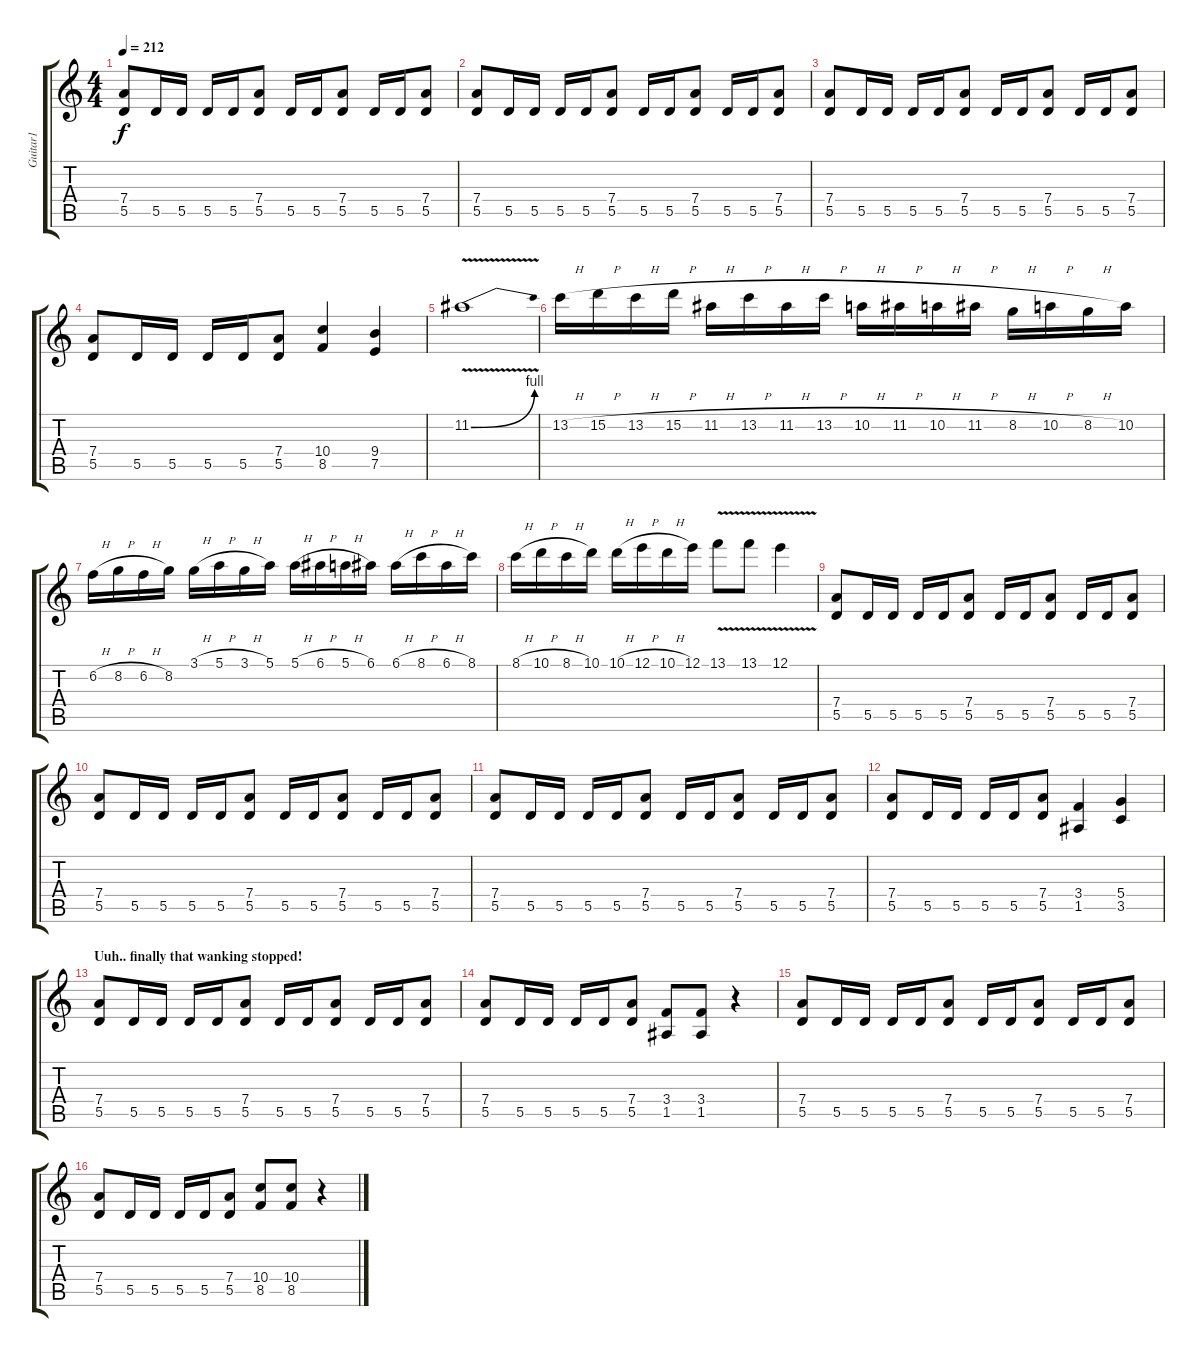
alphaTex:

\track ("Guitar1" "Guitar1") {instrument distortionguitar}
\staff {score tabs}
\tuning (E4 B3 G3 D3 A2 E2) {hide}
\ts (4 4)
\tempo 212
\clef g2
\ks c
(7.4 5.5).8{dy f} 5.5.16 5.5.16 5.5.16 5.5.16 (7.4 5.5).8 5.5.16 5.5.16 (7.4 5.5).8 5.5.16 5.5.16 (7.4 5.5).8 |
(7.4 5.5).8 5.5.16 5.5.16 5.5.16 5.5.16 (7.4 5.5).8 5.5.16 5.5.16 (7.4 5.5).8 5.5.16 5.5.16 (7.4 5.5).8 |
(7.4 5.5).8 5.5.16 5.5.16 5.5.16 5.5.16 (7.4 5.5).8 5.5.16 5.5.16 (7.4 5.5).8 5.5.16 5.5.16 (7.4 5.5).8 |
(7.4 5.5).8 5.5.16 5.5.16 5.5.16 5.5.16 (7.4 5.5).8 (10.4 8.5).4 (9.4 7.5).4 |
11.2{be (bend 0 0 60 4) v}.1 |
13.2{h}.16 15.2{h}.16 13.2{h}.16 15.2{h}.16 11.2{h}.16 13.2{h}.16 11.2{h}.16 13.2{h}.16 10.2{h}.16 11.2{h}.16 10.2{h}.16 11.2{h}.16 8.2{h}.16 10.2{h}.16 8.2{h}.16 10.2.16 |
6.2{h}.16 8.2{h}.16 6.2{h}.16 8.2.16 3.1{h}.16 5.1{h}.16 3.1{h}.16 5.1.16 5.1{h}.16 6.1{h}.16 5.1{h}.16 6.1.16 6.1{h}.16 8.1{h}.16 6.1{h}.16 8.1.16 |
8.1{h}.16 10.1{h}.16 8.1{h}.16 10.1.16 10.1{h}.16 12.1{h}.16 10.1{h}.16 12.1.16 13.1{v}.8 13.1{v}.8 12.1{v}.4 |
(7.4 5.5).8 5.5.16 5.5.16 5.5.16 5.5.16 (7.4 5.5).8 5.5.16 5.5.16 (7.4 5.5).8 5.5.16 5.5.16 (7.4 5.5).8 |
(7.4 5.5).8 5.5.16 5.5.16 5.5.16 5.5.16 (7.4 5.5).8 5.5.16 5.5.16 (7.4 5.5).8 5.5.16 5.5.16 (7.4 5.5).8 |
(7.4 5.5).8 5.5.16 5.5.16 5.5.16 5.5.16 (7.4 5.5).8 5.5.16 5.5.16 (7.4 5.5).8 5.5.16 5.5.16 (7.4 5.5).8 |
(7.4 5.5).8 5.5.16 5.5.16 5.5.16 5.5.16 (7.4 5.5).8 (3.4 1.5).4 (5.4 3.5).4 |
\section ("" "Uuh.. finally that wanking stopped!")
(7.4 5.5).8 5.5.16 5.5.16 5.5.16 5.5.16 (7.4 5.5).8 5.5.16 5.5.16 (7.4 5.5).8 5.5.16 5.5.16 (7.4 5.5).8 |
(7.4 5.5).8 5.5.16 5.5.16 5.5.16 5.5.16 (7.4 5.5).8 (3.4 1.5).8 (3.4 1.5).8 r.4 |
(7.4 5.5).8 5.5.16 5.5.16 5.5.16 5.5.16 (7.4 5.5).8 5.5.16 5.5.16 (7.4 5.5).8 5.5.16 5.5.16 (7.4 5.5).8 |
(7.4 5.5).8 5.5.16 5.5.16 5.5.16 5.5.16 (7.4 5.5).8 (10.4 8.5).8 (10.4 8.5).8 r.4
